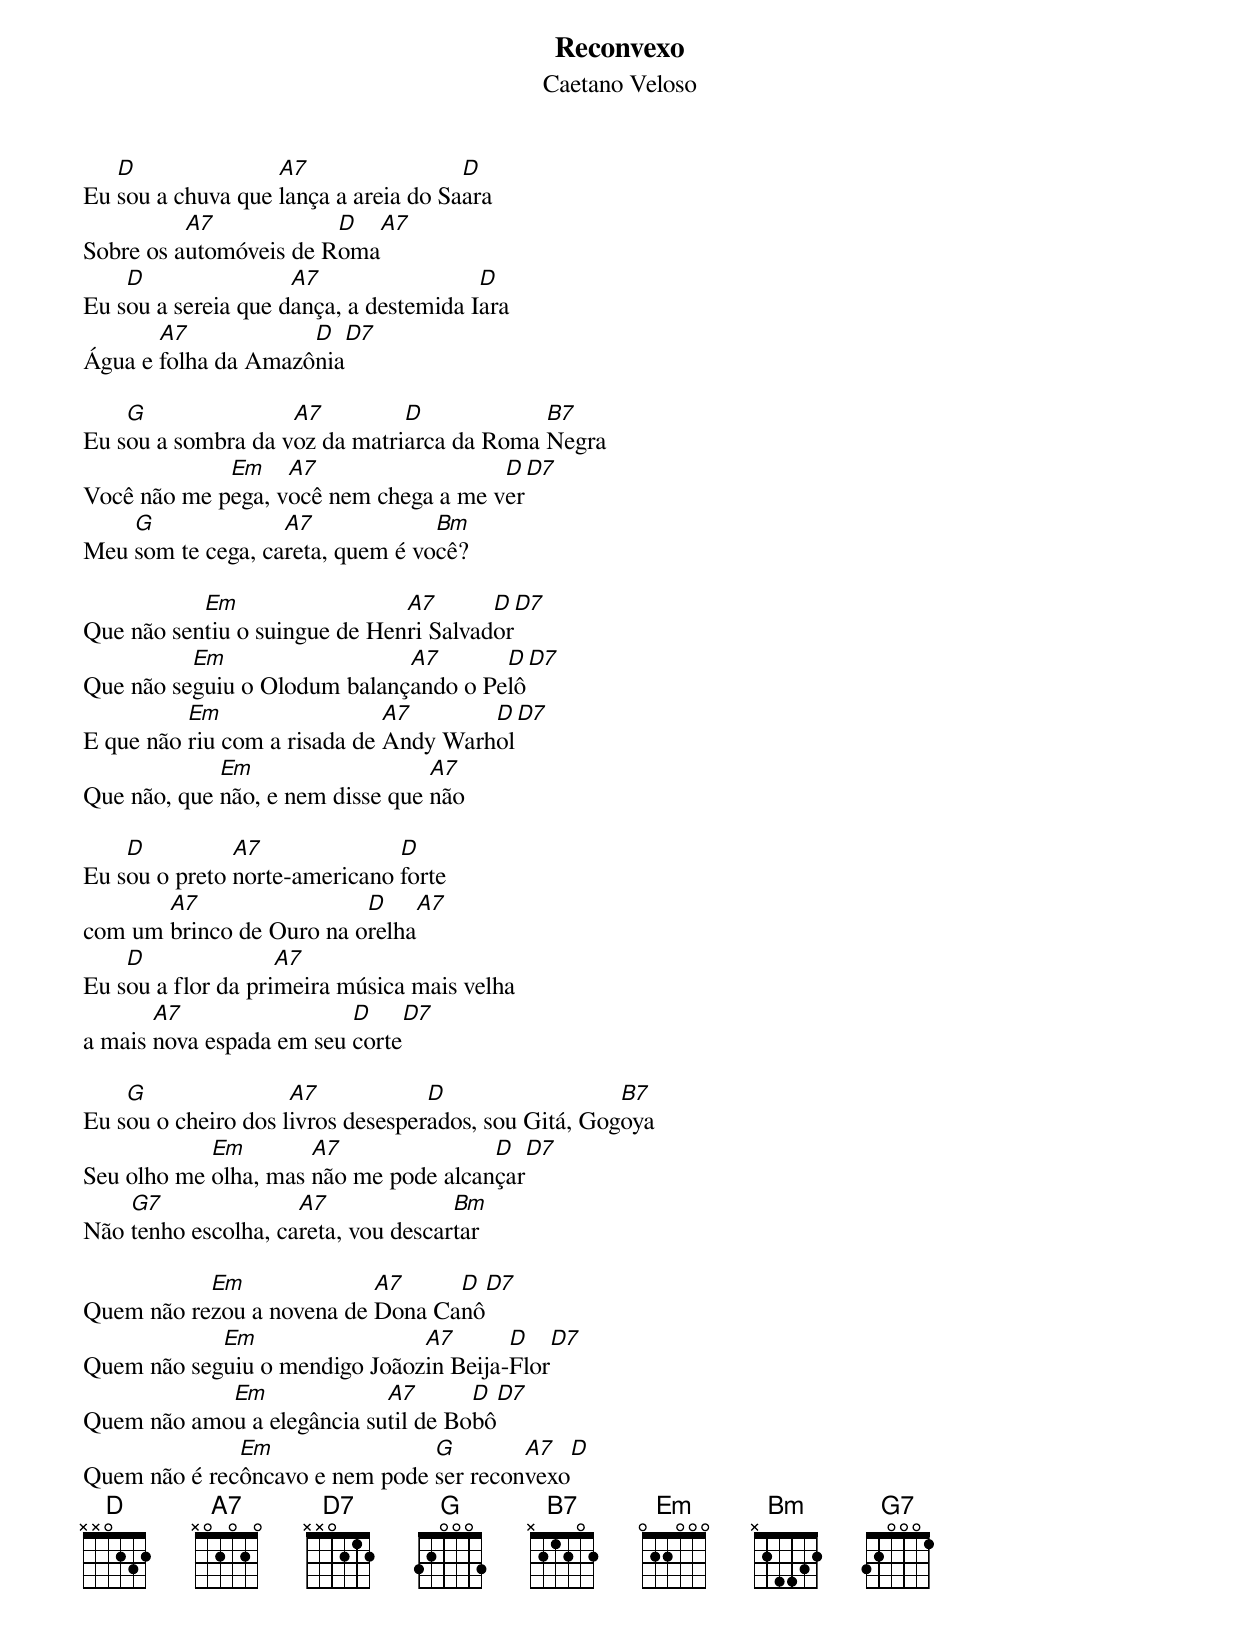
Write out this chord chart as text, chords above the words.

Reconvexo
Caetano Veloso

   D               A7                 D
Eu sou a chuva que lança a areia do Saara
          A7            D   A7
Sobre os automóveis de Roma
    D                A7                 D
Eu sou a sereia que dança, a destemida Iara
       A7            D      D7
Água e folha da Amazônia

    G               A7         D            B7
Eu sou a sombra da voz da matriarca da Roma Negra
             Em    A7                  D         D7
Você não me pega, você nem chega a me ver
    G              A7             Bm
Meu som te cega, careta, quem é você?

           Em                  A7       D      D7
Que não sentiu o suingue de Henri Salvador
          Em                  A7       D      D7
Que não seguiu o Olodum balançando o Pelô
          Em                  A7       D      D7
E que não riu com a risada de Andy Warhol
             Em                   A7
Que não, que não, e nem disse que não

    D          A7              D
Eu sou o preto norte-americano forte
       A7                 D     A7
com um brinco de Ouro na orelha
    D               A7
Eu sou a flor da primeira música mais velha
       A7                 D        D7
a mais nova espada em seu corte

    G                A7            D                  B7
Eu sou o cheiro dos livros desesperados, sou Gitá, Gogoya
            Em        A7               D      D7
Seu olho me olha, mas não me pode alcançar
    G7               A7              Bm
Não tenho escolha, careta, vou descartar

           Em              A7     D      D7
Quem não rezou a novena de Dona Canô
            Em                 A7       D      D7
Quem não seguiu o mendigo Joãozin Beija-Flor
            Em              A7       D      D7
Quem não amou a elegância sutil de Bobô
              Em                G        A7   D
Quem não é recôncavo e nem pode ser reconvexo
